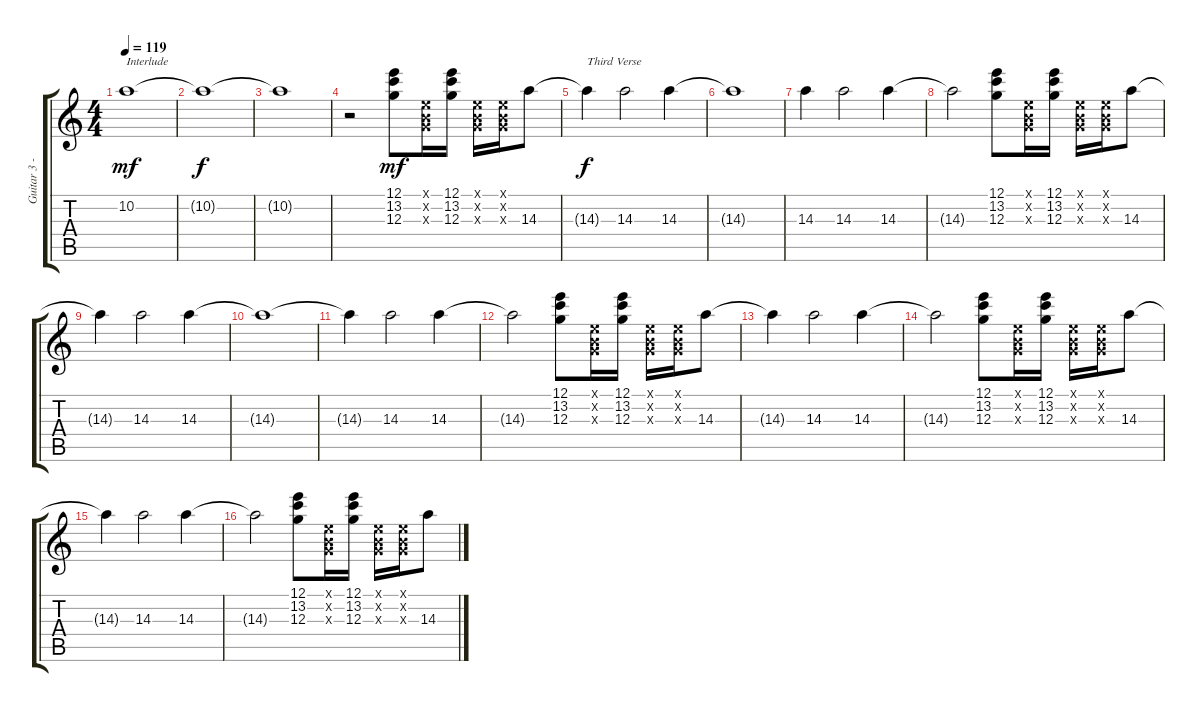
\track ("Guitar 3 - Slight Dist." "Guitar 3 -") {instrument distortionguitar}
\staff {score tabs}
\tuning (E4 B3 G3 D3 A2 E2) {hide}
\ts (4 4)
\tempo 119
\clef g2
\ks c
10.2.1{txt "Interlude" dy mf} |
10.2{t}.1{dy f} |
10.2{t}.1 |
r.2 (12.1 13.2 12.3).8{dy mf} (0.1{x} 0.2{x} 0.3{x}).16 (12.1 13.2 12.3).16 (0.1{x} 0.2{x} 0.3{x}).16 (0.1{x} 0.2{x} 0.3{x}).16 14.3.8 |
14.3{t}.4{txt "Third Verse" dy f} 14.3.2 14.3.4 |
14.3{t}.1 |
14.3.4 14.3.2 14.3.4 |
14.3{t}.2 (12.1 13.2 12.3).8 (0.1{x} 0.2{x} 0.3{x}).16 (12.1 13.2 12.3).16 (0.1{x} 0.2{x} 0.3{x}).16 (0.1{x} 0.2{x} 0.3{x}).16 14.3.8 |
14.3{t}.4 14.3.2 14.3.4 |
14.3{t}.1 |
14.3{t}.4 14.3.2 14.3.4 |
14.3{t}.2 (12.1 13.2 12.3).8 (0.1{x} 0.2{x} 0.3{x}).16 (12.1 13.2 12.3).16 (0.1{x} 0.2{x} 0.3{x}).16 (0.1{x} 0.2{x} 0.3{x}).16 14.3.8 |
14.3{t}.4 14.3.2 14.3.4 |
14.3{t}.2 (12.1 13.2 12.3).8 (0.1{x} 0.2{x} 0.3{x}).16 (12.1 13.2 12.3).16 (0.1{x} 0.2{x} 0.3{x}).16 (0.1{x} 0.2{x} 0.3{x}).16 14.3.8 |
14.3{t}.4 14.3.2 14.3.4 |
14.3{t}.2 (12.1 13.2 12.3).8 (0.1{x} 0.2{x} 0.3{x}).16 (12.1 13.2 12.3).16 (0.1{x} 0.2{x} 0.3{x}).16 (0.1{x} 0.2{x} 0.3{x}).16 14.3.8
